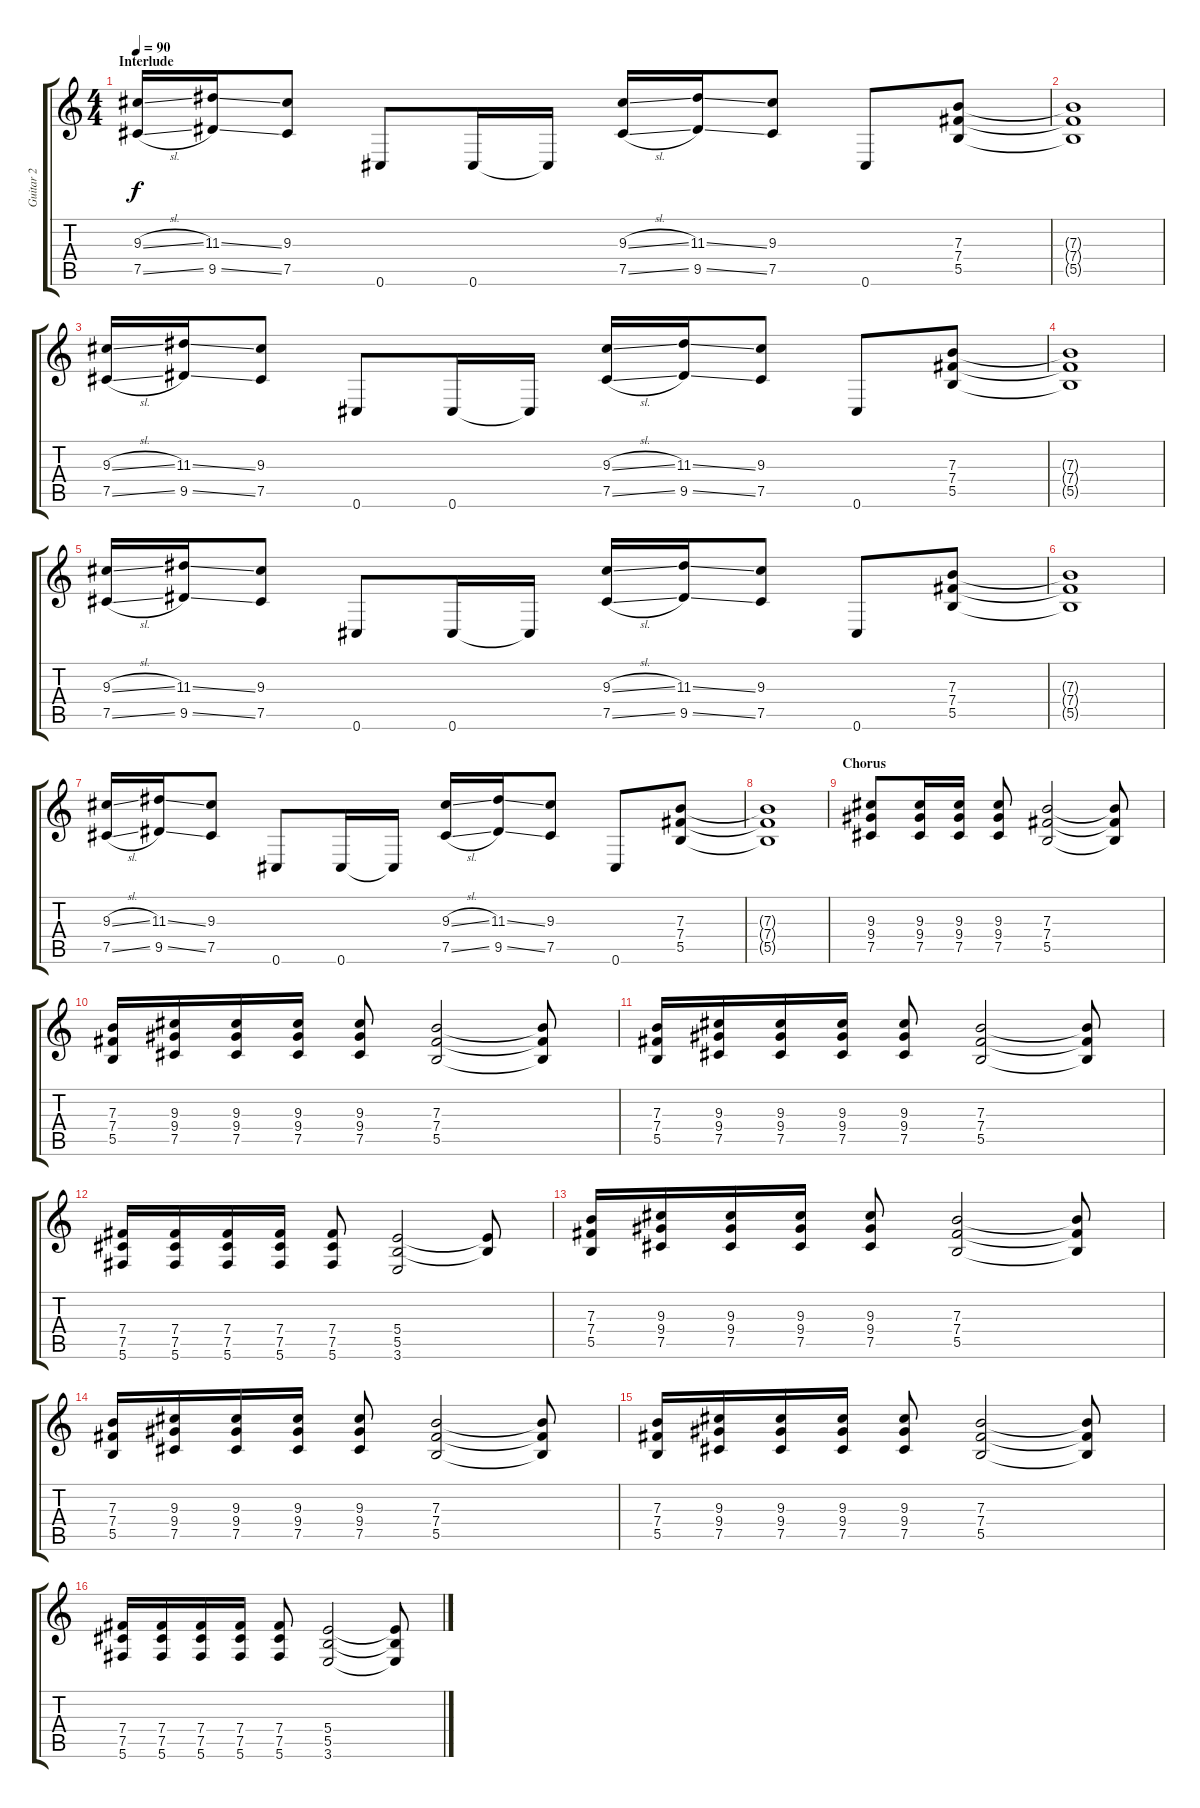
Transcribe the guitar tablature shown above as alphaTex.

\track ("Guitar 2" "Guitar 2") {instrument distortionguitar}
\staff {score tabs}
\tuning (Db4 Ab3 E3 B2 Gb2 Db2) {hide}
\ts (4 4)
\section ("" "Interlude")
\tempo 90
\clef g2
\ks c
(9.3{sl} 7.5{sl}).16{dy f} (11.3{ss} 9.5{ss}).16 (9.3 7.5).8 0.6.8 0.6.16 0.6{t}.16 (9.3{sl} 7.5{sl}).16 (11.3{ss} 9.5{ss}).16 (9.3 7.5).8 0.6.8 (7.3 7.4 5.5).8 |
(7.3{t} 7.4{t} 5.5{t}).1 |
(9.3{sl} 7.5{sl}).16 (11.3{ss} 9.5{ss}).16 (9.3 7.5).8 0.6.8 0.6.16 0.6{t}.16 (9.3{sl} 7.5{sl}).16 (11.3{ss} 9.5{ss}).16 (9.3 7.5).8 0.6.8 (7.3 7.4 5.5).8 |
(7.3{t} 7.4{t} 5.5{t}).1 |
(9.3{sl} 7.5{sl}).16 (11.3{ss} 9.5{ss}).16 (9.3 7.5).8 0.6.8 0.6.16 0.6{t}.16 (9.3{sl} 7.5{sl}).16 (11.3{ss} 9.5{ss}).16 (9.3 7.5).8 0.6.8 (7.3 7.4 5.5).8 |
(7.3{t} 7.4{t} 5.5{t}).1 |
(9.3{sl} 7.5{sl}).16 (11.3{ss} 9.5{ss}).16 (9.3 7.5).8 0.6.8 0.6.16 0.6{t}.16 (9.3{sl} 7.5{sl}).16 (11.3{ss} 9.5{ss}).16 (9.3 7.5).8 0.6.8 (7.3 7.4 5.5).8 |
(7.3{t} 7.4{t} 5.5{t}).1 |
\section ("" "Chorus")
(9.3 9.4 7.5).8 (9.3 9.4 7.5).16 (9.3 9.4 7.5).16 (9.3 9.4 7.5).8 (7.3 7.4 5.5).2 (7.3{t} 7.4{t} 5.5{t}).8 |
(7.3 7.4 5.5).16 (9.3 9.4 7.5).16 (9.3 9.4 7.5).16 (9.3 9.4 7.5).16 (9.3 9.4 7.5).8 (7.3 7.4 5.5).2 (7.3{t} 7.4{t} 5.5{t}).8 |
(7.3 7.4 5.5).16 (9.3 9.4 7.5).16 (9.3 9.4 7.5).16 (9.3 9.4 7.5).16 (9.3 9.4 7.5).8 (7.3 7.4 5.5).2 (7.3{t} 7.4{t} 5.5{t}).8 |
(7.4 7.5 5.6).16 (7.4 7.5 5.6).16 (7.4 7.5 5.6).16 (7.4 7.5 5.6).16 (7.4 7.5 5.6).8 (5.4 5.5 3.6).2 (5.4{t} 5.5{t}).8 |
(7.3 7.4 5.5).16 (9.3 9.4 7.5).16 (9.3 9.4 7.5).16 (9.3 9.4 7.5).16 (9.3 9.4 7.5).8 (7.3 7.4 5.5).2 (7.3{t} 7.4{t} 5.5{t}).8 |
(7.3 7.4 5.5).16 (9.3 9.4 7.5).16 (9.3 9.4 7.5).16 (9.3 9.4 7.5).16 (9.3 9.4 7.5).8 (7.3 7.4 5.5).2 (7.3{t} 7.4{t} 5.5{t}).8 |
(7.3 7.4 5.5).16 (9.3 9.4 7.5).16 (9.3 9.4 7.5).16 (9.3 9.4 7.5).16 (9.3 9.4 7.5).8 (7.3 7.4 5.5).2 (7.3{t} 7.4{t} 5.5{t}).8 |
(7.4 7.5 5.6).16 (7.4 7.5 5.6).16 (7.4 7.5 5.6).16 (7.4 7.5 5.6).16 (7.4 7.5 5.6).8 (5.4 5.5 3.6).2 (5.4{t} 5.5{t} 3.6{t}).8
